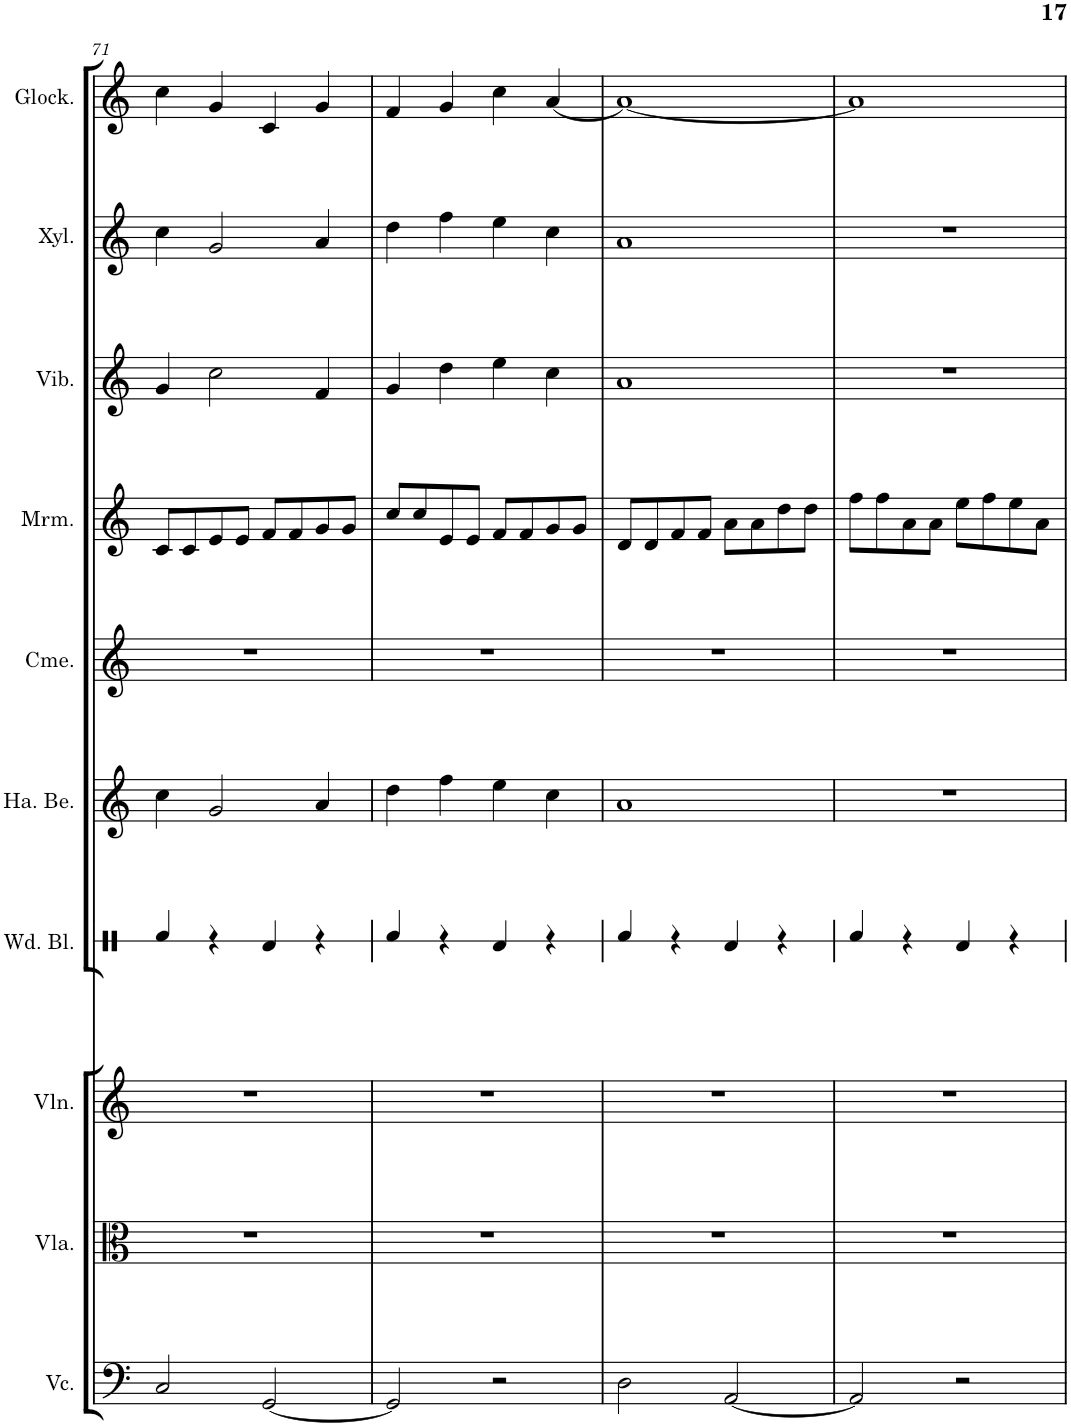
**kern	**kern	**kern	**kern	**kern	**kern	**kern	**kern	**kern	**kern
*part10	*part9	*part8	*part7	*part6	*part5	*part4	*part3	*part2	*part1
*staff10	*staff9	*staff8	*staff7	*staff6	*staff5	*staff4	*staff3	*staff2	*staff1
*I"大提琴	*I"中提琴	*I"小提琴	*I"盒棒	*I"手摇铃	*I"管钟	*I"马林巴琴	*I"颤音琴	*I"木琴	*I"钟琴
!!LO:PB:g=z
*clefF4	*clefC3	*clefG2	*clefX	*clefG2	*clefG2	*clefG2	*clefG2	*clefG2	*clefG2
*	*	*	*	*Trd-7c-12	*	*	*	*Trd-7c-12	*Trd-14c-24
*k[]	*k[]	*k[]	*k[]	*k[]	*k[]	*k[]	*k[]	*k[]	*k[]
*M4/4	*M4/4	*M4/4	*M4/4	*M4/4	*M4/4	*M4/4	*M4/4	*M4/4	*M4/4
=71	=71	=71	=71	=71	=71	=71	=71	=71	=71
2C/	1r	1r	4Rf/	4cc\	1r	8c/L	4g/	4cc\	4cc\
.	.	.	.	.	.	8c/	.	.	.
.	.	.	4r	2g/	.	8e/	2cc\	2g/	4g/
.	.	.	.	.	.	8e/J	.	.	.
[2GG/	.	.	4Rd/	.	.	8f/L	.	.	4c/
.	.	.	.	.	.	8f/	.	.	.
.	.	.	4r	4a/	.	8g/	4f/	4a/	4g/
.	.	.	.	.	.	8g/J	.	.	.
=72	=72	=72	=72	=72	=72	=72	=72	=72	=72
2GG/]	1r	1r	4Rf/	4dd\	1r	8cc/L	4g/	4dd\	4f/
.	.	.	.	.	.	8cc/	.	.	.
.	.	.	4r	4ff\	.	8e/	4dd\	4ff\	4g/
.	.	.	.	.	.	8e/J	.	.	.
2r	.	.	4Rd/	4ee\	.	8f/L	4ee\	4ee\	4cc\
.	.	.	.	.	.	8f/	.	.	.
.	.	.	4r	4cc\	.	8g/	4cc\	4cc\	[4a/
.	.	.	.	.	.	8g/J	.	.	.
=73	=73	=73	=73	=73	=73	=73	=73	=73	=73
2D\	1r	1r	4Rf/	1a	1r	8d/L	1a	1a	1a_
.	.	.	.	.	.	8d/	.	.	.
.	.	.	4r	.	.	8f/	.	.	.
.	.	.	.	.	.	8f/J	.	.	.
[2AA/	.	.	4Rd/	.	.	8a\L	.	.	.
.	.	.	.	.	.	8a\	.	.	.
.	.	.	4r	.	.	8dd\	.	.	.
.	.	.	.	.	.	8dd\J	.	.	.
=74	=74	=74	=74	=74	=74	=74	=74	=74	=74
2AA/]	1r	1r	4Rf/	1r	1r	8ff\L	1r	1r	1a]
.	.	.	.	.	.	8ff\	.	.	.
.	.	.	4r	.	.	8a\	.	.	.
.	.	.	.	.	.	8a\J	.	.	.
2r	.	.	4Rd/	.	.	8ee\L	.	.	.
.	.	.	.	.	.	8ff\	.	.	.
.	.	.	4r	.	.	8ee\	.	.	.
.	.	.	.	.	.	8a\J	.	.	.
=	=	=	=	=	=	=	=	=	=
*-	*-	*-	*-	*-	*-	*-	*-	*-	*-
